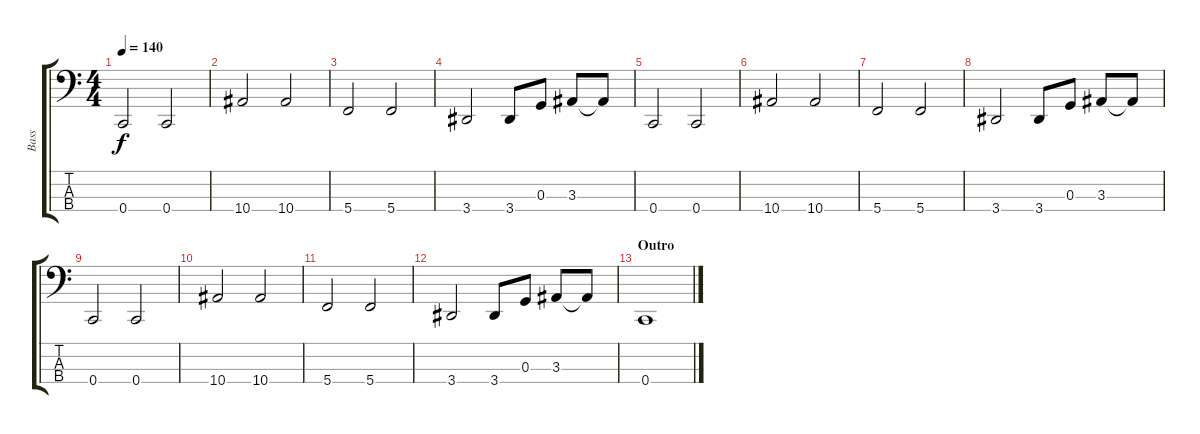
\track ("Bass" "Bass") {instrument electricbassfinger}
\staff {score tabs}
\tuning (F2 C2 G1 C1) {hide}
\ts (4 4)
\tempo 140
\clef f4
\ks c
0.4.2{dy f} 0.4.2 |
10.4.2 10.4.2 |
5.4.2 5.4.2 |
3.4.2 3.4.8 0.3.8 3.3.8 3.3{t}.8 |
0.4.2 0.4.2 |
10.4.2 10.4.2 |
5.4.2 5.4.2 |
3.4.2 3.4.8 0.3.8 3.3.8 3.3{t}.8 |
0.4.2 0.4.2 |
10.4.2 10.4.2 |
5.4.2 5.4.2 |
3.4.2 3.4.8 0.3.8 3.3.8 3.3{t}.8 |
\section ("" "Outro")
0.4.1{volume 16}
